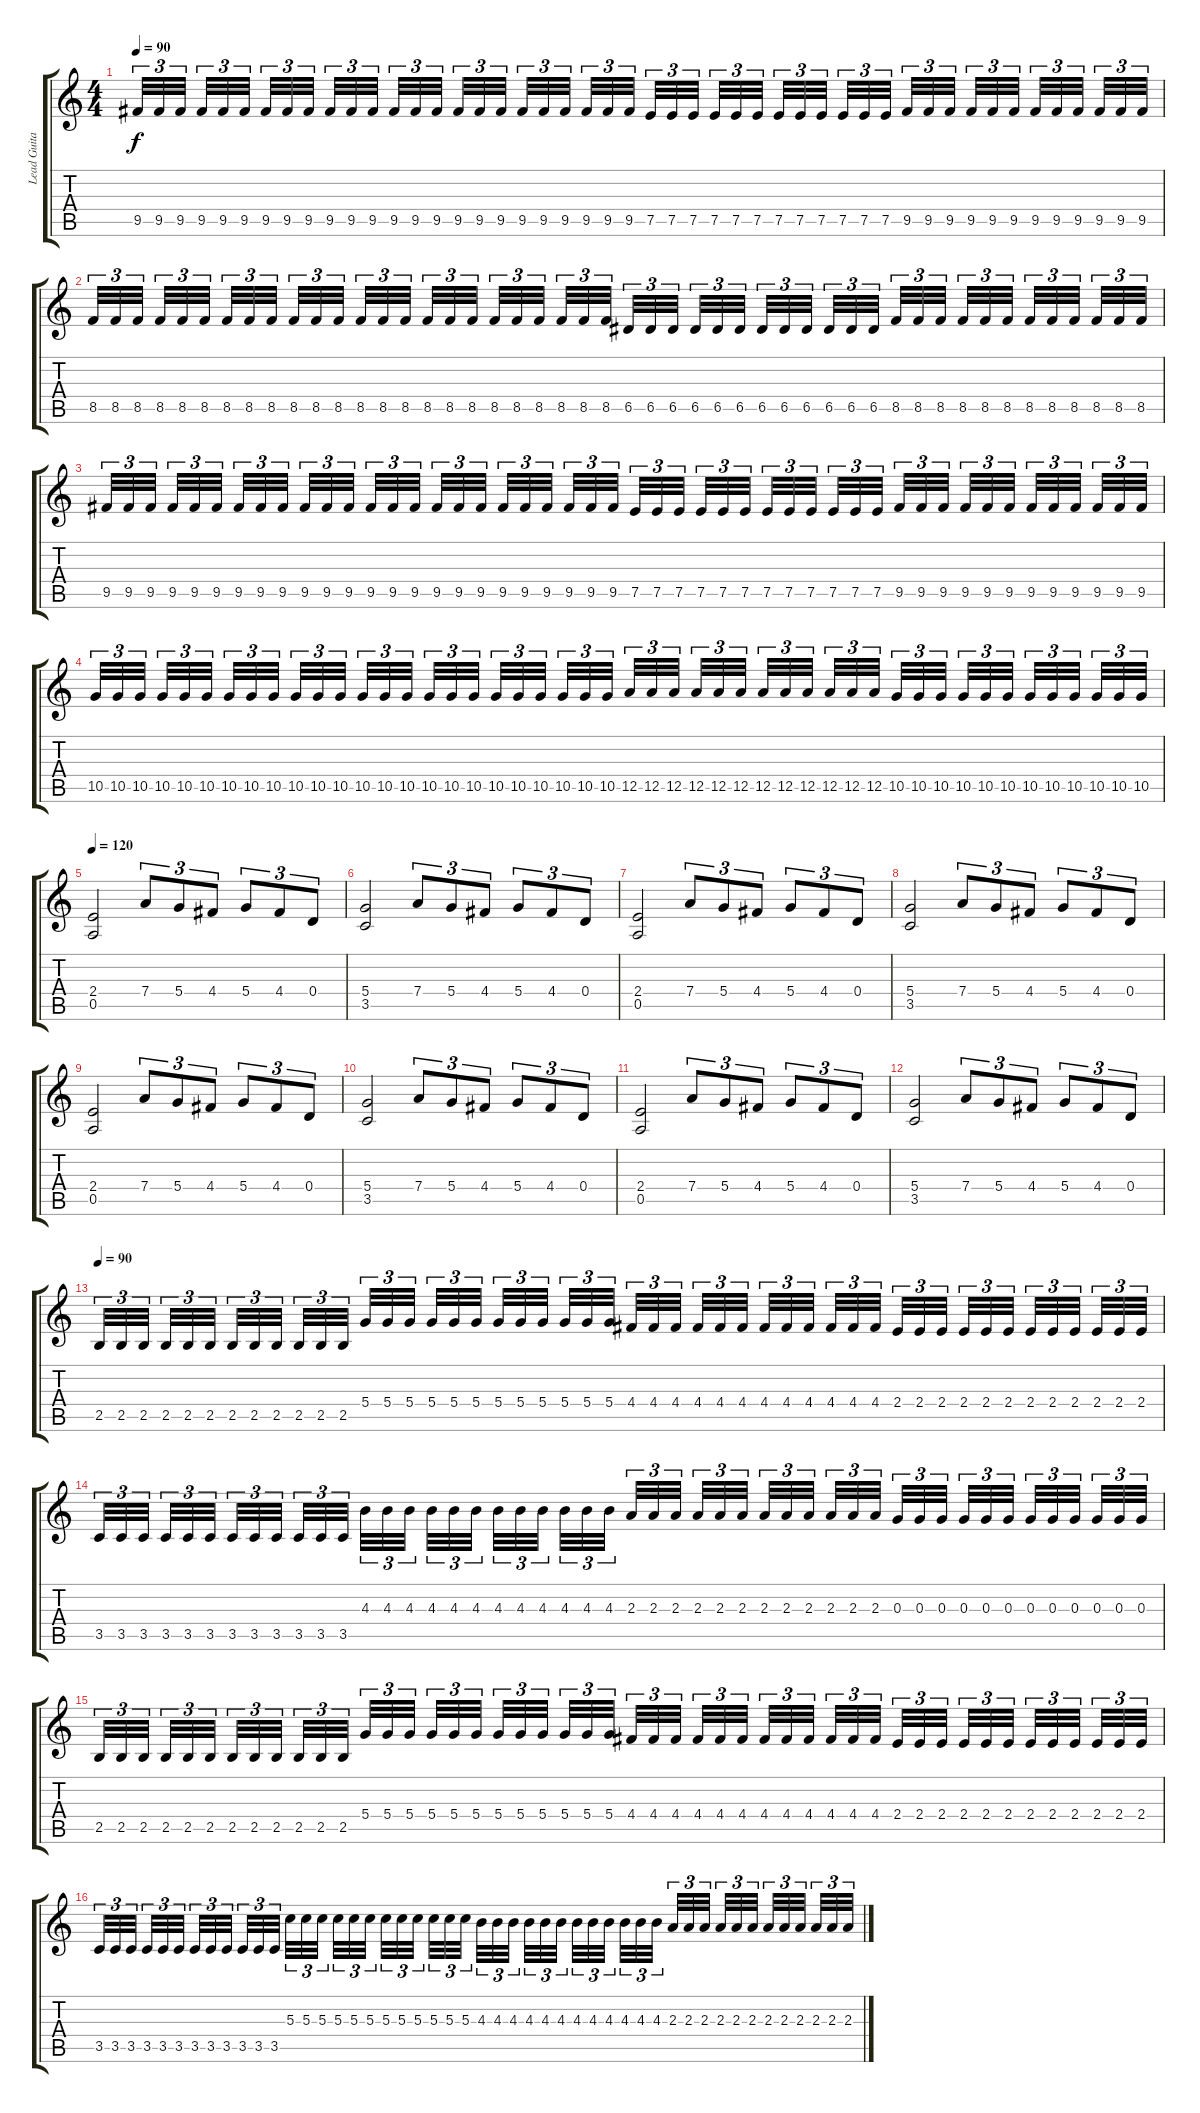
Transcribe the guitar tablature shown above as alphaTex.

\track ("Lead Guitar" "Lead Guita") {instrument distortionguitar}
\staff {score tabs}
\tuning (E4 B3 G3 D3 A2 E2) {hide}
\ts (4 4)
\tempo 90
\clef g2
\ks c
9.5.32{tu (3 2) dy f} 9.5.32{tu (3 2)} 9.5.32{tu (3 2)} 9.5.32{tu (3 2)} 9.5.32{tu (3 2)} 9.5.32{tu (3 2)} 9.5.32{tu (3 2)} 9.5.32{tu (3 2)} 9.5.32{tu (3 2)} 9.5.32{tu (3 2)} 9.5.32{tu (3 2)} 9.5.32{tu (3 2)} 9.5.32{tu (3 2)} 9.5.32{tu (3 2)} 9.5.32{tu (3 2)} 9.5.32{tu (3 2)} 9.5.32{tu (3 2)} 9.5.32{tu (3 2)} 9.5.32{tu (3 2)} 9.5.32{tu (3 2)} 9.5.32{tu (3 2)} 9.5.32{tu (3 2)} 9.5.32{tu (3 2)} 9.5.32{tu (3 2)} 7.5.32{tu (3 2)} 7.5.32{tu (3 2)} 7.5.32{tu (3 2)} 7.5.32{tu (3 2)} 7.5.32{tu (3 2)} 7.5.32{tu (3 2)} 7.5.32{tu (3 2)} 7.5.32{tu (3 2)} 7.5.32{tu (3 2)} 7.5.32{tu (3 2)} 7.5.32{tu (3 2)} 7.5.32{tu (3 2)} 9.5.32{tu (3 2)} 9.5.32{tu (3 2)} 9.5.32{tu (3 2)} 9.5.32{tu (3 2)} 9.5.32{tu (3 2)} 9.5.32{tu (3 2)} 9.5.32{tu (3 2)} 9.5.32{tu (3 2)} 9.5.32{tu (3 2)} 9.5.32{tu (3 2)} 9.5.32{tu (3 2)} 9.5.32{tu (3 2)} |
8.5.32{tu (3 2)} 8.5.32{tu (3 2)} 8.5.32{tu (3 2)} 8.5.32{tu (3 2)} 8.5.32{tu (3 2)} 8.5.32{tu (3 2)} 8.5.32{tu (3 2)} 8.5.32{tu (3 2)} 8.5.32{tu (3 2)} 8.5.32{tu (3 2)} 8.5.32{tu (3 2)} 8.5.32{tu (3 2)} 8.5.32{tu (3 2)} 8.5.32{tu (3 2)} 8.5.32{tu (3 2)} 8.5.32{tu (3 2)} 8.5.32{tu (3 2)} 8.5.32{tu (3 2)} 8.5.32{tu (3 2)} 8.5.32{tu (3 2)} 8.5.32{tu (3 2)} 8.5.32{tu (3 2)} 8.5.32{tu (3 2)} 8.5.32{tu (3 2)} 6.5.32{tu (3 2)} 6.5.32{tu (3 2)} 6.5.32{tu (3 2)} 6.5.32{tu (3 2)} 6.5.32{tu (3 2)} 6.5.32{tu (3 2)} 6.5.32{tu (3 2)} 6.5.32{tu (3 2)} 6.5.32{tu (3 2)} 6.5.32{tu (3 2)} 6.5.32{tu (3 2)} 6.5.32{tu (3 2)} 8.5.32{tu (3 2)} 8.5.32{tu (3 2)} 8.5.32{tu (3 2)} 8.5.32{tu (3 2)} 8.5.32{tu (3 2)} 8.5.32{tu (3 2)} 8.5.32{tu (3 2)} 8.5.32{tu (3 2)} 8.5.32{tu (3 2)} 8.5.32{tu (3 2)} 8.5.32{tu (3 2)} 8.5.32{tu (3 2)} |
9.5.32{tu (3 2)} 9.5.32{tu (3 2)} 9.5.32{tu (3 2)} 9.5.32{tu (3 2)} 9.5.32{tu (3 2)} 9.5.32{tu (3 2)} 9.5.32{tu (3 2)} 9.5.32{tu (3 2)} 9.5.32{tu (3 2)} 9.5.32{tu (3 2)} 9.5.32{tu (3 2)} 9.5.32{tu (3 2)} 9.5.32{tu (3 2)} 9.5.32{tu (3 2)} 9.5.32{tu (3 2)} 9.5.32{tu (3 2)} 9.5.32{tu (3 2)} 9.5.32{tu (3 2)} 9.5.32{tu (3 2)} 9.5.32{tu (3 2)} 9.5.32{tu (3 2)} 9.5.32{tu (3 2)} 9.5.32{tu (3 2)} 9.5.32{tu (3 2)} 7.5.32{tu (3 2)} 7.5.32{tu (3 2)} 7.5.32{tu (3 2)} 7.5.32{tu (3 2)} 7.5.32{tu (3 2)} 7.5.32{tu (3 2)} 7.5.32{tu (3 2)} 7.5.32{tu (3 2)} 7.5.32{tu (3 2)} 7.5.32{tu (3 2)} 7.5.32{tu (3 2)} 7.5.32{tu (3 2)} 9.5.32{tu (3 2)} 9.5.32{tu (3 2)} 9.5.32{tu (3 2)} 9.5.32{tu (3 2)} 9.5.32{tu (3 2)} 9.5.32{tu (3 2)} 9.5.32{tu (3 2)} 9.5.32{tu (3 2)} 9.5.32{tu (3 2)} 9.5.32{tu (3 2)} 9.5.32{tu (3 2)} 9.5.32{tu (3 2)} |
10.5.32{tu (3 2)} 10.5.32{tu (3 2)} 10.5.32{tu (3 2)} 10.5.32{tu (3 2)} 10.5.32{tu (3 2)} 10.5.32{tu (3 2)} 10.5.32{tu (3 2)} 10.5.32{tu (3 2)} 10.5.32{tu (3 2)} 10.5.32{tu (3 2)} 10.5.32{tu (3 2)} 10.5.32{tu (3 2)} 10.5.32{tu (3 2)} 10.5.32{tu (3 2)} 10.5.32{tu (3 2)} 10.5.32{tu (3 2)} 10.5.32{tu (3 2)} 10.5.32{tu (3 2)} 10.5.32{tu (3 2)} 10.5.32{tu (3 2)} 10.5.32{tu (3 2)} 10.5.32{tu (3 2)} 10.5.32{tu (3 2)} 10.5.32{tu (3 2)} 12.5.32{tu (3 2)} 12.5.32{tu (3 2)} 12.5.32{tu (3 2)} 12.5.32{tu (3 2)} 12.5.32{tu (3 2)} 12.5.32{tu (3 2)} 12.5.32{tu (3 2)} 12.5.32{tu (3 2)} 12.5.32{tu (3 2)} 12.5.32{tu (3 2)} 12.5.32{tu (3 2)} 12.5.32{tu (3 2)} 10.5.32{tu (3 2)} 10.5.32{tu (3 2)} 10.5.32{tu (3 2)} 10.5.32{tu (3 2)} 10.5.32{tu (3 2)} 10.5.32{tu (3 2)} 10.5.32{tu (3 2)} 10.5.32{tu (3 2)} 10.5.32{tu (3 2)} 10.5.32{tu (3 2)} 10.5.32{tu (3 2)} 10.5.32{tu (3 2)} |
\tempo 120
(2.4 0.5).2 7.4.8{tu (3 2)} 5.4.8{tu (3 2)} 4.4.8{tu (3 2)} 5.4.8{tu (3 2)} 4.4.8{tu (3 2)} 0.4.8{tu (3 2)} |
(5.4 3.5).2 7.4.8{tu (3 2)} 5.4.8{tu (3 2)} 4.4.8{tu (3 2)} 5.4.8{tu (3 2)} 4.4.8{tu (3 2)} 0.4.8{tu (3 2)} |
(2.4 0.5).2 7.4.8{tu (3 2)} 5.4.8{tu (3 2)} 4.4.8{tu (3 2)} 5.4.8{tu (3 2)} 4.4.8{tu (3 2)} 0.4.8{tu (3 2)} |
(5.4 3.5).2 7.4.8{tu (3 2)} 5.4.8{tu (3 2)} 4.4.8{tu (3 2)} 5.4.8{tu (3 2)} 4.4.8{tu (3 2)} 0.4.8{tu (3 2)} |
(2.4 0.5).2 7.4.8{tu (3 2)} 5.4.8{tu (3 2)} 4.4.8{tu (3 2)} 5.4.8{tu (3 2)} 4.4.8{tu (3 2)} 0.4.8{tu (3 2)} |
(5.4 3.5).2 7.4.8{tu (3 2)} 5.4.8{tu (3 2)} 4.4.8{tu (3 2)} 5.4.8{tu (3 2)} 4.4.8{tu (3 2)} 0.4.8{tu (3 2)} |
(2.4 0.5).2 7.4.8{tu (3 2)} 5.4.8{tu (3 2)} 4.4.8{tu (3 2)} 5.4.8{tu (3 2)} 4.4.8{tu (3 2)} 0.4.8{tu (3 2)} |
(5.4 3.5).2 7.4.8{tu (3 2)} 5.4.8{tu (3 2)} 4.4.8{tu (3 2)} 5.4.8{tu (3 2)} 4.4.8{tu (3 2)} 0.4.8{tu (3 2)} |
\tempo 90
2.5.32{tu (3 2)} 2.5.32{tu (3 2)} 2.5.32{tu (3 2)} 2.5.32{tu (3 2)} 2.5.32{tu (3 2)} 2.5.32{tu (3 2)} 2.5.32{tu (3 2)} 2.5.32{tu (3 2)} 2.5.32{tu (3 2)} 2.5.32{tu (3 2)} 2.5.32{tu (3 2)} 2.5.32{tu (3 2)} 5.4.32{tu (3 2)} 5.4.32{tu (3 2)} 5.4.32{tu (3 2)} 5.4.32{tu (3 2)} 5.4.32{tu (3 2)} 5.4.32{tu (3 2)} 5.4.32{tu (3 2)} 5.4.32{tu (3 2)} 5.4.32{tu (3 2)} 5.4.32{tu (3 2)} 5.4.32{tu (3 2)} 5.4.32{tu (3 2)} 4.4.32{tu (3 2)} 4.4.32{tu (3 2)} 4.4.32{tu (3 2)} 4.4.32{tu (3 2)} 4.4.32{tu (3 2)} 4.4.32{tu (3 2)} 4.4.32{tu (3 2)} 4.4.32{tu (3 2)} 4.4.32{tu (3 2)} 4.4.32{tu (3 2)} 4.4.32{tu (3 2)} 4.4.32{tu (3 2)} 2.4.32{tu (3 2)} 2.4.32{tu (3 2)} 2.4.32{tu (3 2)} 2.4.32{tu (3 2)} 2.4.32{tu (3 2)} 2.4.32{tu (3 2)} 2.4.32{tu (3 2)} 2.4.32{tu (3 2)} 2.4.32{tu (3 2)} 2.4.32{tu (3 2)} 2.4.32{tu (3 2)} 2.4.32{tu (3 2)} |
3.5.32{tu (3 2)} 3.5.32{tu (3 2)} 3.5.32{tu (3 2)} 3.5.32{tu (3 2)} 3.5.32{tu (3 2)} 3.5.32{tu (3 2)} 3.5.32{tu (3 2)} 3.5.32{tu (3 2)} 3.5.32{tu (3 2)} 3.5.32{tu (3 2)} 3.5.32{tu (3 2)} 3.5.32{tu (3 2)} 4.3.32{tu (3 2)} 4.3.32{tu (3 2)} 4.3.32{tu (3 2)} 4.3.32{tu (3 2)} 4.3.32{tu (3 2)} 4.3.32{tu (3 2)} 4.3.32{tu (3 2)} 4.3.32{tu (3 2)} 4.3.32{tu (3 2)} 4.3.32{tu (3 2)} 4.3.32{tu (3 2)} 4.3.32{tu (3 2)} 2.3.32{tu (3 2)} 2.3.32{tu (3 2)} 2.3.32{tu (3 2)} 2.3.32{tu (3 2)} 2.3.32{tu (3 2)} 2.3.32{tu (3 2)} 2.3.32{tu (3 2)} 2.3.32{tu (3 2)} 2.3.32{tu (3 2)} 2.3.32{tu (3 2)} 2.3.32{tu (3 2)} 2.3.32{tu (3 2)} 0.3.32{tu (3 2)} 0.3.32{tu (3 2)} 0.3.32{tu (3 2)} 0.3.32{tu (3 2)} 0.3.32{tu (3 2)} 0.3.32{tu (3 2)} 0.3.32{tu (3 2)} 0.3.32{tu (3 2)} 0.3.32{tu (3 2)} 0.3.32{tu (3 2)} 0.3.32{tu (3 2)} 0.3.32{tu (3 2)} |
2.5.32{tu (3 2)} 2.5.32{tu (3 2)} 2.5.32{tu (3 2)} 2.5.32{tu (3 2)} 2.5.32{tu (3 2)} 2.5.32{tu (3 2)} 2.5.32{tu (3 2)} 2.5.32{tu (3 2)} 2.5.32{tu (3 2)} 2.5.32{tu (3 2)} 2.5.32{tu (3 2)} 2.5.32{tu (3 2)} 5.4.32{tu (3 2)} 5.4.32{tu (3 2)} 5.4.32{tu (3 2)} 5.4.32{tu (3 2)} 5.4.32{tu (3 2)} 5.4.32{tu (3 2)} 5.4.32{tu (3 2)} 5.4.32{tu (3 2)} 5.4.32{tu (3 2)} 5.4.32{tu (3 2)} 5.4.32{tu (3 2)} 5.4.32{tu (3 2)} 4.4.32{tu (3 2)} 4.4.32{tu (3 2)} 4.4.32{tu (3 2)} 4.4.32{tu (3 2)} 4.4.32{tu (3 2)} 4.4.32{tu (3 2)} 4.4.32{tu (3 2)} 4.4.32{tu (3 2)} 4.4.32{tu (3 2)} 4.4.32{tu (3 2)} 4.4.32{tu (3 2)} 4.4.32{tu (3 2)} 2.4.32{tu (3 2)} 2.4.32{tu (3 2)} 2.4.32{tu (3 2)} 2.4.32{tu (3 2)} 2.4.32{tu (3 2)} 2.4.32{tu (3 2)} 2.4.32{tu (3 2)} 2.4.32{tu (3 2)} 2.4.32{tu (3 2)} 2.4.32{tu (3 2)} 2.4.32{tu (3 2)} 2.4.32{tu (3 2)} |
3.5.32{tu (3 2)} 3.5.32{tu (3 2)} 3.5.32{tu (3 2)} 3.5.32{tu (3 2)} 3.5.32{tu (3 2)} 3.5.32{tu (3 2)} 3.5.32{tu (3 2)} 3.5.32{tu (3 2)} 3.5.32{tu (3 2)} 3.5.32{tu (3 2)} 3.5.32{tu (3 2)} 3.5.32{tu (3 2)} 5.3.32{tu (3 2)} 5.3.32{tu (3 2)} 5.3.32{tu (3 2)} 5.3.32{tu (3 2)} 5.3.32{tu (3 2)} 5.3.32{tu (3 2)} 5.3.32{tu (3 2)} 5.3.32{tu (3 2)} 5.3.32{tu (3 2)} 5.3.32{tu (3 2)} 5.3.32{tu (3 2)} 5.3.32{tu (3 2)} 4.3.32{tu (3 2)} 4.3.32{tu (3 2)} 4.3.32{tu (3 2)} 4.3.32{tu (3 2)} 4.3.32{tu (3 2)} 4.3.32{tu (3 2)} 4.3.32{tu (3 2)} 4.3.32{tu (3 2)} 4.3.32{tu (3 2)} 4.3.32{tu (3 2)} 4.3.32{tu (3 2)} 4.3.32{tu (3 2)} 2.3.32{tu (3 2)} 2.3.32{tu (3 2)} 2.3.32{tu (3 2)} 2.3.32{tu (3 2)} 2.3.32{tu (3 2)} 2.3.32{tu (3 2)} 2.3.32{tu (3 2)} 2.3.32{tu (3 2)} 2.3.32{tu (3 2)} 2.3.32{tu (3 2)} 2.3.32{tu (3 2)} 2.3.32{tu (3 2)}
